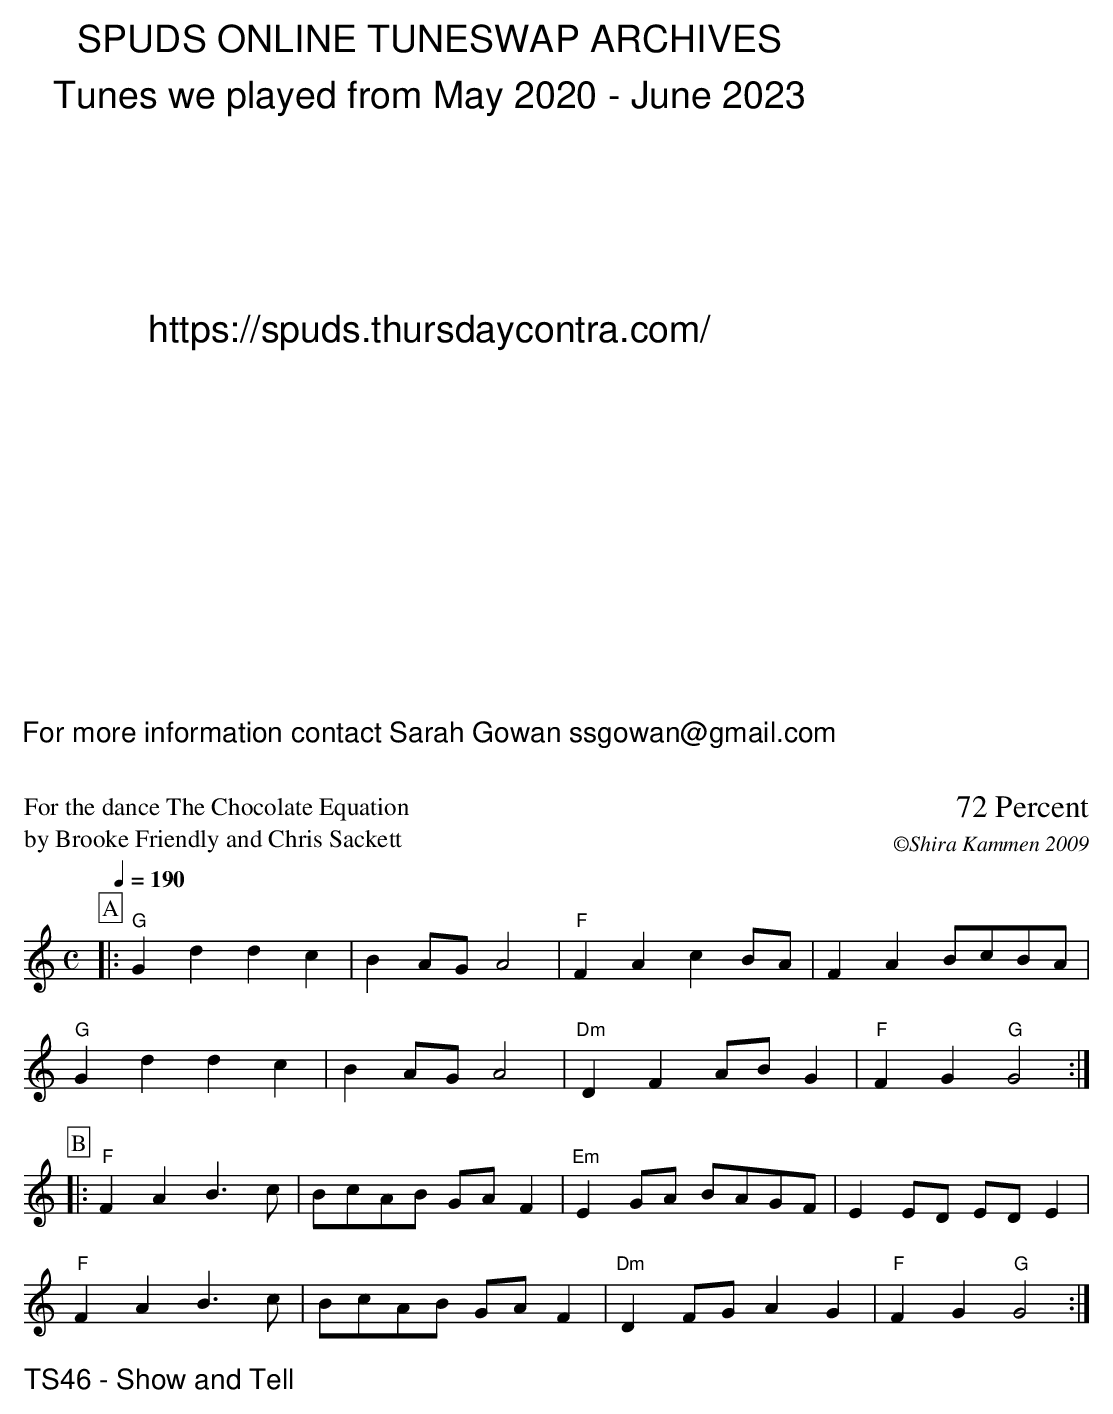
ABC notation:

X:1
T:72 Percent
T:For the dance The Chocolate Equation
T:by Brooke Friendly and Chris Sackett
C:©Shira Kammen 2009
M:C
L:1/8
K:Gmix
Q:1/4=190
P:A
|:"G"G2d2d2c2 | B2AGA4 | "F"F2A2c2BA | F2A2BcBA |
"G"G2d2d2c2 | B2AGA4 | "Dm"D2F2ABG2 | "F"F2G2"G"G4 :|
P:B
|:"F"F2A2B3c | BcAB GAF2 | "Em"E2GA BAGF | E2ED EDE2 |
"F"F2A2B3c | BcAB GAF2 | "Dm"D2FGA2G2 | "F"F2G2"G"G4 :|
